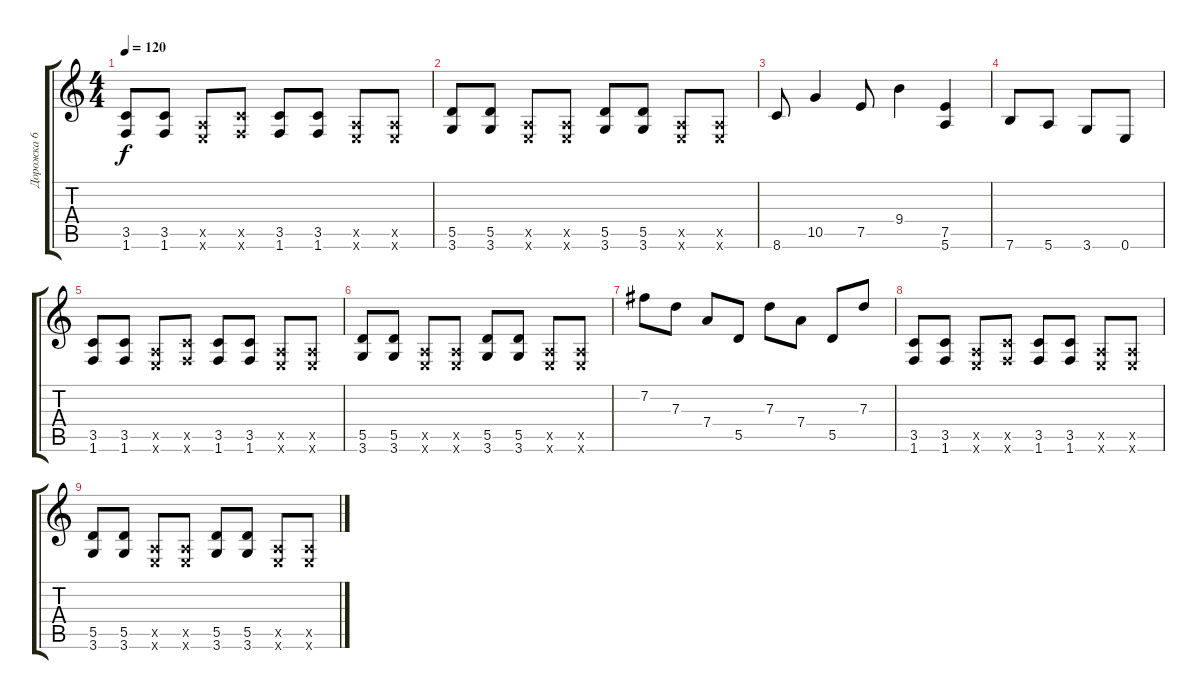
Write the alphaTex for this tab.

\track ("Дорожка 6" "Дорожка 6") {instrument distortionguitar}
\staff {score tabs}
\tuning (E4 B3 G3 D3 A2 E2) {hide}
\ts (4 4)
\tempo 120
\clef g2
\ks c
(3.5 1.6).8{dy f} (3.5 1.6).8 (0.5{x} 0.6{x}).8 (3.5{x} 1.6{x}).8 (3.5 1.6).8 (3.5 1.6).8 (0.5{x} 0.6{x}).8 (0.5{x} 0.6{x}).8 |
(5.5 3.6).8 (5.5 3.6).8 (0.5{x} 0.6{x}).8 (0.5{x} 0.6{x}).8 (5.5 3.6).8 (5.5 3.6).8 (0.5{x} 0.6{x}).8 (0.5{x} 0.6{x}).8 |
8.6.8 10.5.4 7.5.8 9.4.4 (7.5 5.6).4 |
7.6.8 5.6.8 3.6.8 0.6.8 |
(3.5 1.6).8 (3.5 1.6).8 (0.5{x} 0.6{x}).8 (3.5{x} 1.6{x}).8 (3.5 1.6).8 (3.5 1.6).8 (0.5{x} 0.6{x}).8 (0.5{x} 0.6{x}).8 |
(5.5 3.6).8 (5.5 3.6).8 (0.5{x} 0.6{x}).8 (0.5{x} 0.6{x}).8 (5.5 3.6).8 (5.5 3.6).8 (0.5{x} 0.6{x}).8 (0.5{x} 0.6{x}).8 |
7.2.8 7.3.8 7.4.8 5.5.8 7.3.8 7.4.8 5.5.8 7.3.8 |
(3.5 1.6).8 (3.5 1.6).8 (0.5{x} 0.6{x}).8 (3.5{x} 1.6{x}).8 (3.5 1.6).8 (3.5 1.6).8 (0.5{x} 0.6{x}).8 (0.5{x} 0.6{x}).8 |
(5.5 3.6).8 (5.5 3.6).8 (0.5{x} 0.6{x}).8 (0.5{x} 0.6{x}).8 (5.5 3.6).8 (5.5 3.6).8 (0.5{x} 0.6{x}).8 (0.5{x} 0.6{x}).8
